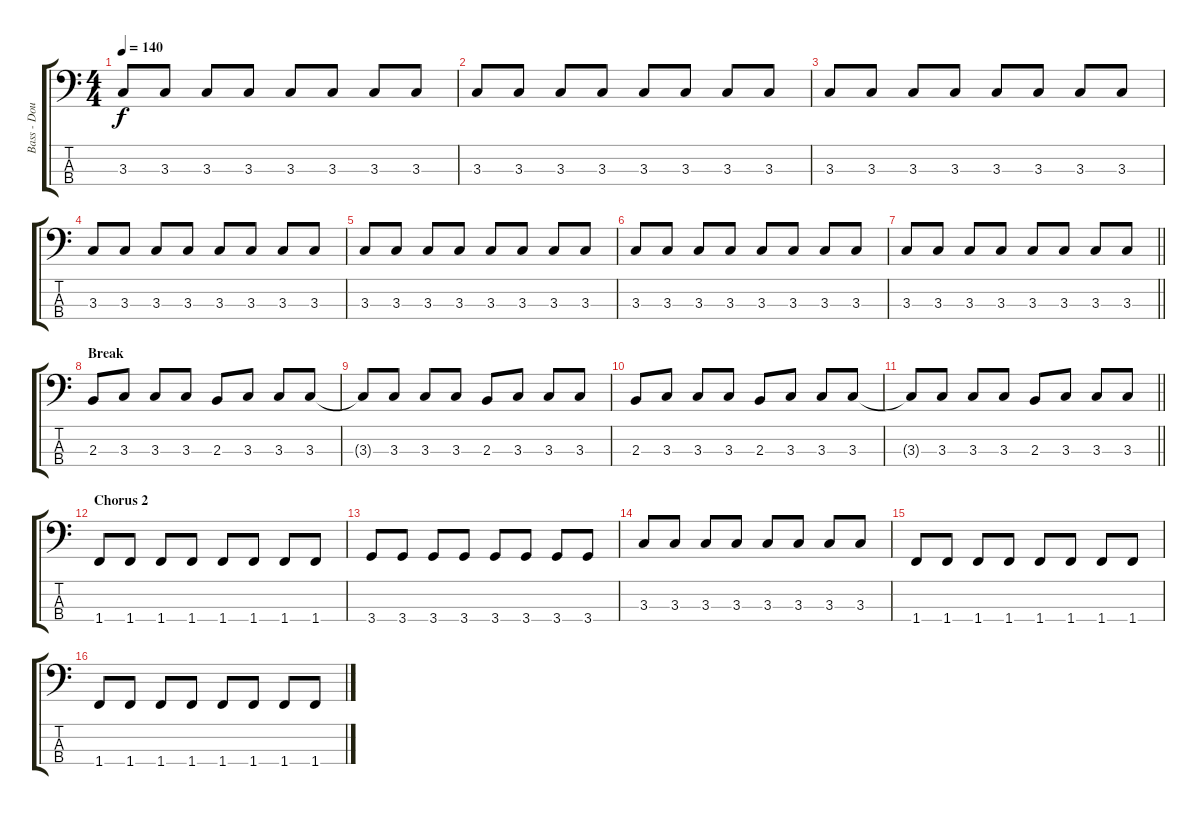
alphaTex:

\track ("Bass - Douglas Hart" "Bass - Dou") {instrument electricbasspick}
\staff {score tabs}
\tuning (G2 D2 A1 E1) {hide}
\ts (4 4)
\tempo 140
\clef f4
\ks c
3.3.8{dy f} 3.3.8 3.3.8 3.3.8 3.3.8 3.3.8 3.3.8 3.3.8 |
3.3.8 3.3.8 3.3.8 3.3.8 3.3.8 3.3.8 3.3.8 3.3.8 |
3.3.8 3.3.8 3.3.8 3.3.8 3.3.8 3.3.8 3.3.8 3.3.8 |
3.3.8 3.3.8 3.3.8 3.3.8 3.3.8 3.3.8 3.3.8 3.3.8 |
3.3.8 3.3.8 3.3.8 3.3.8 3.3.8 3.3.8 3.3.8 3.3.8 |
3.3.8 3.3.8 3.3.8 3.3.8 3.3.8 3.3.8 3.3.8 3.3.8 |
\barLineRight lightlight
3.3.8 3.3.8 3.3.8 3.3.8 3.3.8 3.3.8 3.3.8 3.3.8 |
\section ("" "Break")
2.3.8 3.3.8 3.3.8 3.3.8 2.3.8 3.3.8 3.3.8 3.3.8 |
3.3{t}.8 3.3.8 3.3.8 3.3.8 2.3.8 3.3.8 3.3.8 3.3.8 |
2.3.8 3.3.8 3.3.8 3.3.8 2.3.8 3.3.8 3.3.8 3.3.8 |
\barLineRight lightlight
3.3{t}.8 3.3.8 3.3.8 3.3.8 2.3.8 3.3.8 3.3.8 3.3.8 |
\section ("" "Chorus 2")
1.4.8 1.4.8 1.4.8 1.4.8 1.4.8 1.4.8 1.4.8 1.4.8 |
3.4.8 3.4.8 3.4.8 3.4.8 3.4.8 3.4.8 3.4.8 3.4.8 |
3.3.8 3.3.8 3.3.8 3.3.8 3.3.8 3.3.8 3.3.8 3.3.8 |
1.4.8 1.4.8 1.4.8 1.4.8 1.4.8 1.4.8 1.4.8 1.4.8 |
1.4.8 1.4.8 1.4.8 1.4.8 1.4.8 1.4.8 1.4.8 1.4.8
